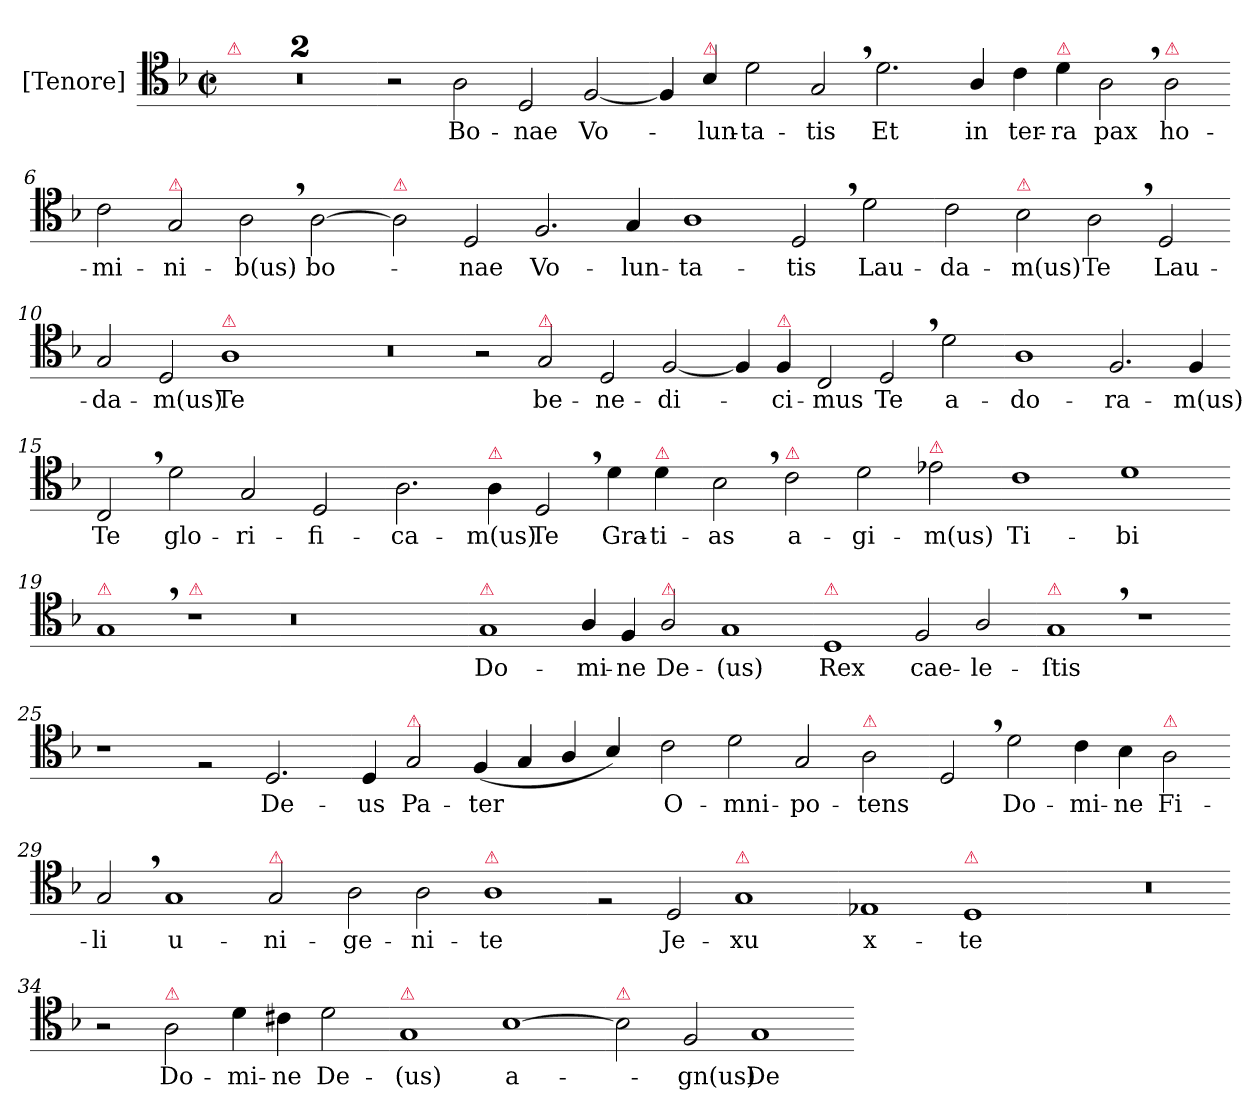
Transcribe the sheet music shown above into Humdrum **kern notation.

**kern	**text
*part1	*part1
*staff1	*staff1
*I"[Tenore]	*
*I'T	*
*clefC4	*
*k[b-]	*
*M2/1	*
*met(c|)	*
=1	=1
!LO:TX:a:color=crimson:t=⚠	!
0r	.
=2-	=2-
0r	.
=3-	=3-
2r	.
2A\	Bo-
2D/	-nae
[2F/	Vo-
=4-	=4-
4F/]	.
!LO:TX:a:color=crimson:t=⚠	!
4B-/	-lun-
2d\	-ta-
2G,</	-tis
2.d\	Et
=5-	=5-
4A/	in
4c\	ter-
!LO:TX:a:color=crimson:t=⚠	!
4d\	-ra
2A,>\	pax
!LO:TX:a:color=crimson:t=⚠	!
2A\	ho-
=6-	=6-
2c\	-mi-
!LO:TX:a:color=crimson:t=⚠	!
2G/	-ni-
2A,<\	-b(us)
[2A\	bo-
=7-	=7-
!LO:TX:a:color=crimson:t=⚠	!
2A\]	.
2D/	-nae
2.F/	Vo-
4G/	-lun-
=8-	=8-
1A	-ta-
2D,</	-tis
2d\	Lau-
=9-	=9-
2c\	-da-
!LO:TX:a:color=crimson:t=⚠	!
2B-\	-m(us)
2A,>\	Te
!	!LO:LY:i
2D/	Lau-
=10-	=10-
!	!LO:LY:i
2G/	-da-
!	!LO:LY:i
2D/	-m(us)
!LO:TX:a:color=crimson:t=⚠	!
!	!LO:LY:i
1A	Te
=11-	=11-
0r	.
=12-	=12-
2r	.
!LO:TX:a:color=crimson:t=⚠	!
2G/	be-
2D/	-ne-
[2F/	-di-
=13-	=13-
4F/]	.
!LO:TX:a:color=crimson:t=⚠	!
4F/	-ci-
2C/	-mus
2D,</	Te
2d\	a-
=14-	=14-
1A	-do-
2.F/	-ra-
4F/	-m(us)
=15-	=15-
2C,</	Te
2d\	glo-
2G/	-ri-
2D/	-fi-
=16-	=16-
2.A\	-ca-
!LO:TX:a:color=crimson:t=⚠	!
4A\	-m(us)
2D,</	Te
4d\	Gra-
!LO:TX:a:color=crimson:t=⚠	!
4d\	-ti-
=17-	=17-
2B-,>\	-as
!LO:TX:a:color=crimson:t=⚠	!
2c\	a-
2d\	-gi-
!LO:TX:a:color=crimson:t=⚠	!
2e-X\	-m(us)
=18-	=18-
1c	Ti-
1d	-bi
=19-	=19-
!LO:TX:a:color=crimson:t=⚠	!
1G,<	.
!LO:TX:a:color=crimson:t=⚠	!
1r	.
=20-	=20-
0.r	.
=21-	=21-
!LO:TX:a:color=crimson:t=⚠	!
1G	Do-
=22-	=22-
4A/	-mi-
4F/	-ne
!LO:TX:a:color=crimson:t=⚠	!
2A/	De-
1G	-(us)
=23-	=23-
!LO:TX:a:color=crimson:t=⚠	!
1D	Rex
2F/	cae-
2A/	-le-
=24-	=24-
!LO:TX:a:color=crimson:t=⚠	!
1G,<	-ſtis
1r	.
=25-	=25-
1r	.
2rF	.
2.D/	De-
=26-	=26-
4D/	-us
!LO:TX:a:color=crimson:t=⚠	!
2G/	Pa-
(<4F/	-ter
4G/	.
4A/	.
4B-/)	.
=27-	=27-
2c\	O-
2d\	-mni-
2G/	-po-
!LO:TX:a:color=crimson:t=⚠	!
2A\	-tens
=28-	=28-
2D,</	.
2d\	Do-
4c\	-mi-
4B-\	-ne
!LO:TX:a:color=crimson:t=⚠	!
2A\	Fi-
=29-	=29-
2G,</	-li
1G	u-
!LO:TX:a:color=crimson:t=⚠	!
2G/	-ni-
=30-	=30-
2A\	-ge-
2A\	-ni-
!LO:TX:a:color=crimson:t=⚠	!
1A	-te
=31-	=31-
2rF	.
2D/	Je-
!LO:TX:a:color=crimson:t=⚠	!
1G	-xu
=32-	=32-
1E-X	x-
!LO:TX:a:color=crimson:t=⚠	!
1D	-te
=33-	=33-
0r	.
=34-	=34-
2r	.
!LO:TX:a:color=crimson:t=⚠	!
2A\	Do-
4d\	-mi-
4c#X\	-ne
2d\	De-
=35-	=35-
!LO:TX:a:color=crimson:t=⚠	!
1G	-(us)
[1B-	a-
=36-	=36-
!LO:TX:a:color=crimson:t=⚠	!
2B-]	.
2F/	-gn(us)
1G	De-
=-	=-
*-	*-
